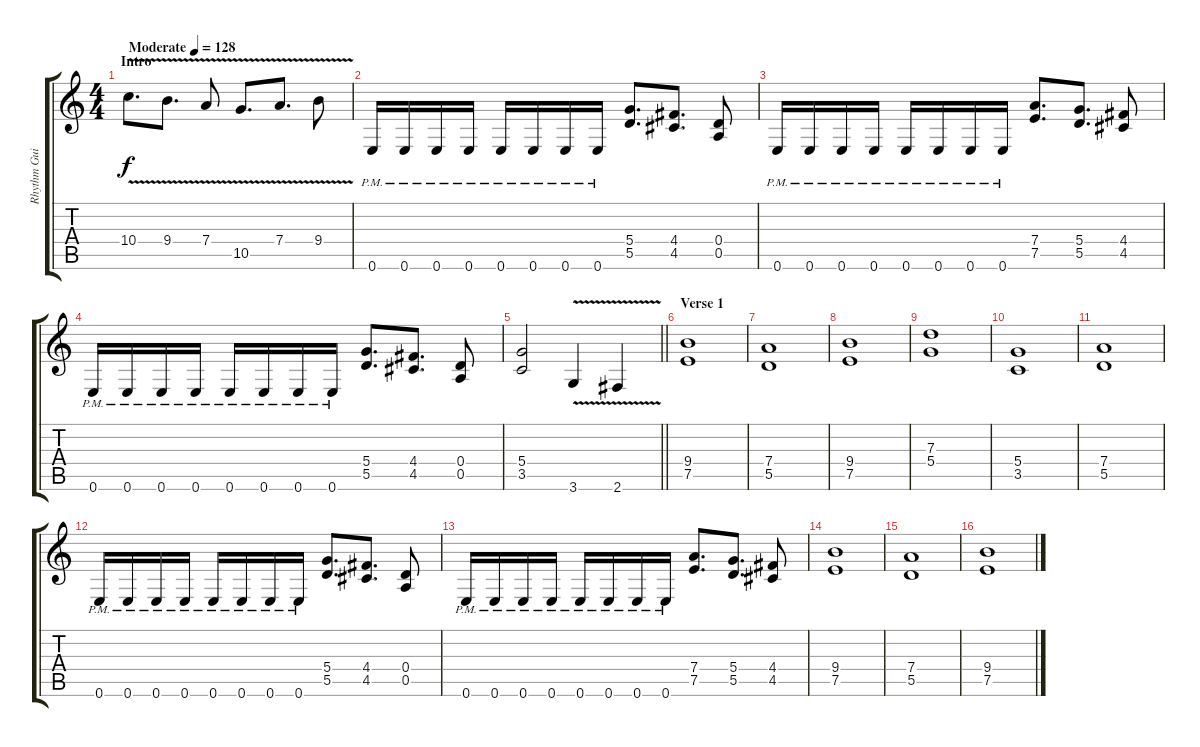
\track ("Rhythm Guitar" "Rhythm Gui") {instrument distortionguitar}
\staff {score tabs}
\tuning (E4 B3 G3 D3 A2 E2) {hide}
\ts (4 4)
\section ("" "Intro")
\tempo (128 "Moderate")
\clef g2
\ks c
10.4{v}.8{d dy f instrument distortionguitar} 9.4{v}.8{d} 7.4{v}.8 10.5{v}.8{d} 7.4{v}.8{d} 9.4{v}.8 |
0.6{pm}.16 0.6{pm}.16 0.6{pm}.16 0.6{pm}.16 0.6{pm}.16 0.6{pm}.16 0.6{pm}.16 0.6{pm}.16 (5.4 5.5).8{d} (4.4 4.5).8{d} (0.4 0.5).8 |
0.6{pm}.16 0.6{pm}.16 0.6{pm}.16 0.6{pm}.16 0.6{pm}.16 0.6{pm}.16 0.6{pm}.16 0.6{pm}.16 (7.4 7.5).8{d} (5.4 5.5).8{d} (4.4 4.5).8 |
0.6{pm}.16 0.6{pm}.16 0.6{pm}.16 0.6{pm}.16 0.6{pm}.16 0.6{pm}.16 0.6{pm}.16 0.6{pm}.16 (5.4 5.5).8{d} (4.4 4.5).8{d} (0.4 0.5).8 |
\barLineRight lightlight
(5.4 3.5).2 3.6{v}.4 2.6{v}.4 |
\section ("" "Verse 1")
(9.4 7.5).1 |
(7.4 5.5).1 |
(9.4 7.5).1 |
(7.3 5.4).1 |
(5.4 3.5).1 |
(7.4 5.5).1 |
0.6{pm}.16 0.6{pm}.16 0.6{pm}.16 0.6{pm}.16 0.6{pm}.16 0.6{pm}.16 0.6{pm}.16 0.6{pm}.16 (5.4 5.5).8{d} (4.4 4.5).8{d} (0.4 0.5).8 |
0.6{pm}.16 0.6{pm}.16 0.6{pm}.16 0.6{pm}.16 0.6{pm}.16 0.6{pm}.16 0.6{pm}.16 0.6{pm}.16 (7.4 7.5).8{d} (5.4 5.5).8{d} (4.4 4.5).8 |
(9.4 7.5).1 |
(7.4 5.5).1 |
(9.4 7.5).1
